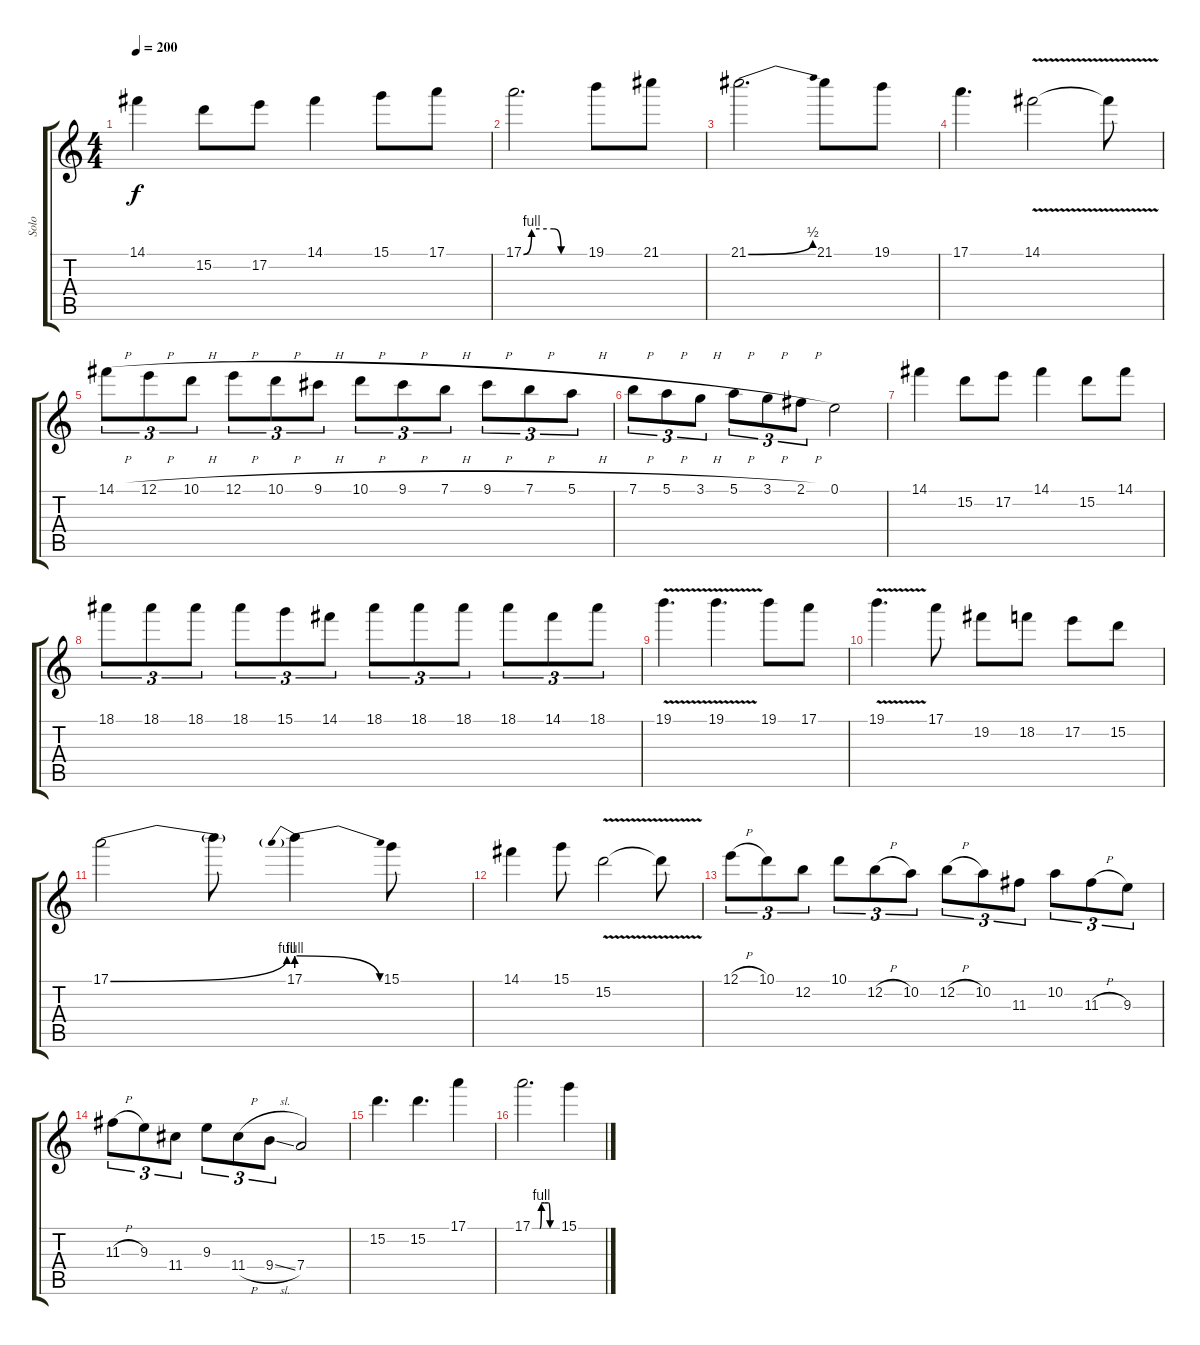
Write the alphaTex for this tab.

\track ("Solo" "Solo") {instrument distortionguitar}
\staff {score tabs}
\tuning (E4 B3 G3 D3 A2 E2) {hide}
\ts (4 4)
\tempo 200
\clef g2
\ks c
14.1.4{dy f} 15.2.8 17.2.8 14.1.4 15.1.8 17.1.8 |
17.1{be (custom 0 0 8 4 30 4 37 0 60 0)}.2{d} 19.1.8 21.1.8 |
21.1{be (bend 0 0 60 2)}.2{d} 21.1.8 19.1.8 |
17.1.4{d} 14.1{v}.2 14.1{t}.8 |
14.1{h}.8{tu (3 2)} 12.1{h}.8{tu (3 2)} 10.1{h}.8{tu (3 2)} 12.1{h}.8{tu (3 2)} 10.1{h}.8{tu (3 2)} 9.1{h}.8{tu (3 2)} 10.1{h}.8{tu (3 2)} 9.1{h}.8{tu (3 2)} 7.1{h}.8{tu (3 2)} 9.1{h}.8{tu (3 2)} 7.1{h}.8{tu (3 2)} 5.1{h}.8{tu (3 2)} |
7.1{h}.8{tu (3 2)} 5.1{h}.8{tu (3 2)} 3.1{h}.8{tu (3 2)} 5.1{h}.8{tu (3 2)} 3.1{h}.8{tu (3 2)} 2.1{h}.8{tu (3 2)} 0.1.2 |
14.1.4 15.2.8 17.2.8 14.1.4 15.2.8 14.1.8 |
18.1.8{tu (3 2)} 18.1.8{tu (3 2)} 18.1.8{tu (3 2)} 18.1.8{tu (3 2)} 15.1.8{tu (3 2)} 14.1.8{tu (3 2)} 18.1.8{tu (3 2)} 18.1.8{tu (3 2)} 18.1.8{tu (3 2)} 18.1.8{tu (3 2)} 14.1.8{tu (3 2)} 18.1.8{tu (3 2)} |
19.1{v}.4{d} 19.1{v}.4{d} 19.1.8 17.1.8 |
19.1{v}.4{d} 17.1.8 19.2.8 18.2.8 17.2.8 15.2.8 |
17.1{be (bend 0 0 60 4)}.2 17.1{t}.8 17.1{be (prebendrelease 0 4 60 0)}.4 15.1.8 |
14.1.4 15.1.8 15.2{v}.2 15.2{t}.8 |
12.1{h}.8{tu (3 2)} 10.1.8{tu (3 2)} 12.2.8{tu (3 2)} 10.1.8{tu (3 2)} 12.2{h}.8{tu (3 2)} 10.2.8{tu (3 2)} 12.2{h}.8{tu (3 2)} 10.2.8{tu (3 2)} 11.3.8{tu (3 2)} 10.2.8{tu (3 2)} 11.3{h}.8{tu (3 2)} 9.3.8{tu (3 2)} |
11.3{h}.8{tu (3 2)} 9.3.8{tu (3 2)} 11.4.8{tu (3 2)} 9.3.8{tu (3 2)} 11.4{h}.8{tu (3 2)} 9.4{sl}.8{tu (3 2)} 7.4.2 |
15.2.4{d} 15.2.4{d} 17.1.4 |
17.1{be (custom 0 0 18 0 22 4 30 4 39 4 43 0 60 0)}.2{d} 15.1.4
